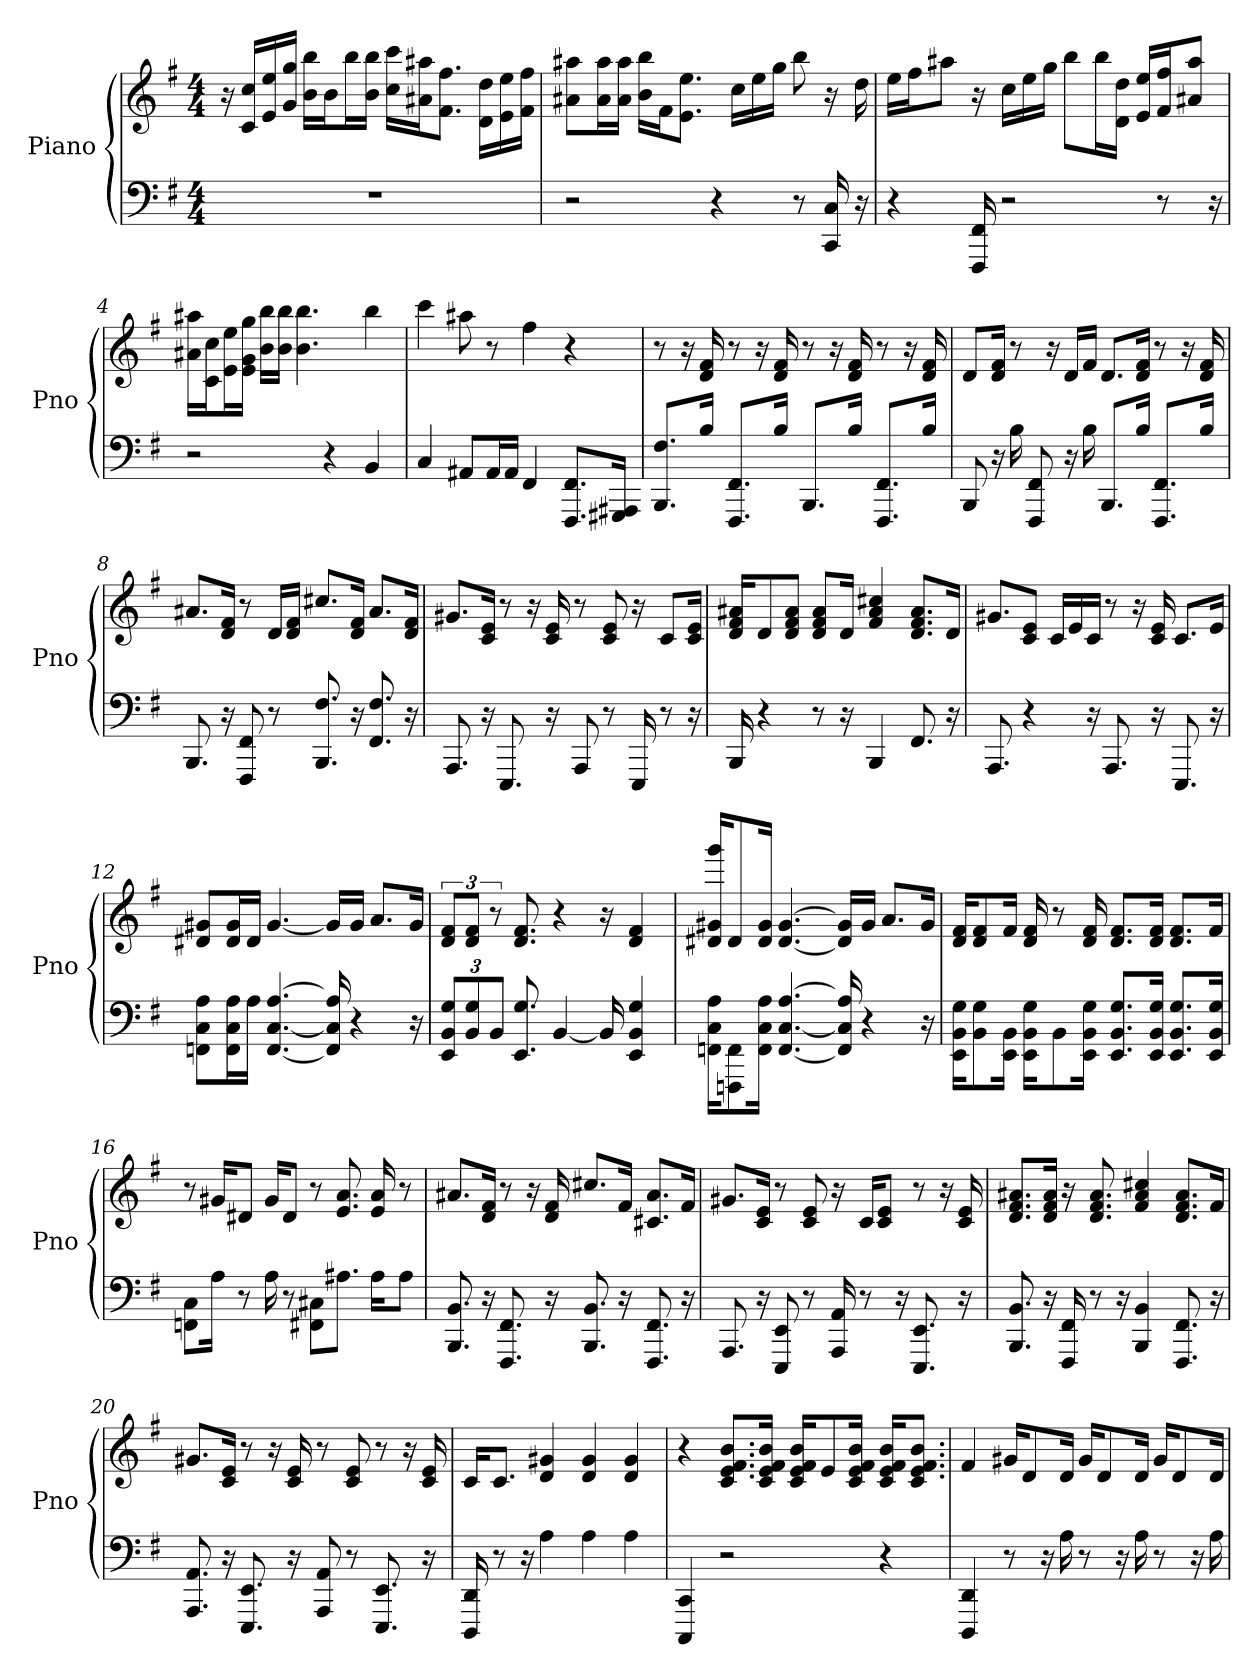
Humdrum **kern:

**kern	**kern
*part1	*part1
*staff2	*staff1
*I"Piano	*
*I'Pno	*
*clefF4	*clefG2
*k[f#]	*k[f#]
*G:	*G:
*M4/4	*M4/4
*MM100	*MM100
=1	=1
1r	16r
.	16cc/ 16c/LL
.	16ee/ 16e/
.	16gg/ 16g/JJ
.	16b\ 16bb\LL
.	16b\J
.	16bb\L
.	16b\ 16bb\JJ
.	16ccc\ 16cc\LL
.	16a#\ 16aa#\J
.	8.f#\ 8.ff#\J
.	16dd\ 16d\LL
.	16ee\ 16e\
.	16f#\ 16ff#\JJ
=2	=2
2r	8a#\ 8aa#\L
.	16a#\ 16aa#\L
.	16a#\ 16aa#\JJ
.	16bb\ 16b\LL
.	16f#\J
.	8.e\ 8.ee\J
4r	.
.	16cc\LL
.	16ee\
.	16gg\JJ
8r	8bb
16C 16CC	16r
16r	16dd
=3	=3
4r	16ee\LL
.	16ff#\J
.	8aa#\J
16FF# 16FFF#	16r
2r	16cc\LL
.	16ee\
.	16gg\JJ
.	8bb\L
.	16bb\L
.	16d\ 16dd\JJ
.	16e/ 16ee/LL
8r	16ff#/ 16f#/J
.	8aa#/ 8a#/J
16r	.
=4	=4
2r	16aa#\ 16a#\LL
.	16cc\ 16c\J
.	16ee\ 16e\L
.	16e\ 16g\ 16gg\JJ
.	16bb\ 16b\LL
.	16bb\ 16b\JJ
.	4.b 4.bb
4r	.
4BB	4bb
=5	=5
4C	4ccc
8AA#/L	8aa#
16AA#/L	8r
16AA#/JJ	.
4FF#	4ff#
8.FFF#/ 8.FF#/L	4r
16GGG#/ 16AAA#/Jk	.
=6	=6
8.BBB/ 8.F#/L	8r
.	16r
16B/Jk	16f# 16d
8.FFF#/ 8.FF#/L	8r
.	16r
16B/Jk	16f# 16d
8.BBB/L	8r
.	16r
16B/Jk	16f# 16d
8.FFF#/ 8.FF#/L	8r
.	16r
16B/Jk	16f# 16d
=7	=7
8BBB	8d/L
16r	16d/ 16f#/Jk
16B	8r
8FFF# 8FF#	.
.	16r
16r	16d/LL
16B	16f#/JJ
8.BBB/L	8.d/L
16B/Jk	16f#/ 16d/Jk
8.FFF#/ 8.FF#/L	8r
.	16r
16B/Jk	16f# 16d
=8	=8
8.BBB	8.a#/L
16r	16f#/ 16d/Jk
8FF# 8FFF#	8r
8r	16d/LL
.	16f#/ 16d/JJ
8.F# 8.BBB	8.cc#/L
16r	16d/ 16f#/Jk
8.FF# 8.F#	8.a#/L
16r	16f#/ 16d/Jk
=9	=9
8.AAA	8.g#/L
16r	16c/ 16e/Jk
8.EEE	8r
.	16r
16r	16c 16e
8AAA	8r
8r	8c 8e
16EEE	16r
8r	8c/L
16r	16c/ 16e/Jk
=10	=10
16BBB	16a#/ 16f#/ 16d/KL
4r	8d/
.	8a#/ 8f#/ 8d/J
8r	8a#/ 8d/ 8f#/L
16r	16d/Jk
4BBB	4f# 4a# 4cc#
8.FF#	8.a#/ 8.f#/ 8.d/L
16r	16d/Jk
=11	=11
8.AAA	8.g#/L
4r	8e/ 8c/J
.	16c/LL
.	16e/
16r	16c/JJ
8.AAA	8r
.	16r
16r	16c 16e
8.EEE	8.c/L
16r	16e/Jk
=12	=12
8C\ 8A\ 8FF\L	8d#/ 8g#/L
16C\ 16A\ 16FF\L	16d#/ 16g#/L
16A\JJ	16d#/JJ
[4.C [4.A [4.FF	[4.g#
16C] 16A] 16FF]	16g#/LL]
4r	16g#/JJ
.	8.a/L
16r	16g#/Jk
=13	=13
12EE/ 12G/ 12BB/L	12f#/ 12d/L
12BB/ 12G/	12f#/ 12d/J
12BB/J	12r
8.EE 8.G	8.f# 8.d
[4BB	4r
16BB]	16r
4EE 4BB 4G	4d 4f#
=14	=14
16A\ 16C\ 16FF\KL	16g#/ 16ggg/ 16d#/KL
8FF\ 8FFF\	8d#/
16FF\ 16C\ 16A\Jk	16g#/ 16d#/Jk
[4.C [4.A [4.FF	[4.d# [4.g#
16C] 16A] 16FF]	16d#]/ 16g#]/LL
4r	16g#/JJ
.	8.a/L
16r	16g#/Jk
=15	=15
16G\ 16BB\ 16EE\KL	16d/ 16f#/KL
8BB\ 8G\	8f#/ 8d/
16EE\ 16BB\Jk	16f#/Jk
16G\ 16BB\ 16EE\KL	16f# 16d
8BB\	8r
16BB\ 16EE\ 16G\Jk	16f# 16d
8.EE/ 8.G/ 8.BB/L	8.f#/ 8.d/L
16EE/ 16G/ 16BB/Jk	16f#/ 16d/Jk
8.EE/ 8.G/ 8.BB/L	8.d/ 8.f#/L
16EE/ 16BB/ 16G/Jk	16f#/Jk
=16	=16
8C\ 8FF\L	8r
16A\Jk	16g#/KL
8r	8d#/J
16A	16g#/KL
8r	8d#/J
8C#\ 8FF#\L	8r
8.A#\J	8.e 8.a
16A#\KL	16a 16e
8A#\J	8r
=17	=17
8.BBB 8.BB	8.a#/L
16r	16f#/ 16d/Jk
8.FF# 8.FFF#	8r
.	16r
16r	16d 16f#
8.BBB 8.BB	8.cc#/L
16r	16f#/Jk
8.FF# 8.FFF#	8.a#/ 8.c#/L
16r	16f#/Jk
=18	=18
8.AAA	8.g#/L
16r	16c/ 16e/Jk
8EEE 8EE	8r
8r	8e 8c
16AA 16AAA	16r
8r	16c/KL
.	8e/ 8c/J
16r	.
8.EEE 8.EE	8r
.	16r
16r	16c 16e
=19	=19
8.BBB 8.BB	8.f#/ 8.a#/ 8.d/L
16r	16f#/ 16d/ 16a#/Jk
16FF# 16FFF#	16r
8r	8.f# 8.d 8.a#
16r	.
4BB 4BBB	4cc# 4a# 4f#
8.FF# 8.FFF#	8.a#/ 8.f#/ 8.d/L
16r	16f#/Jk
=20	=20
8.AA 8.AAA	8.g#/L
16r	16e/ 16c/Jk
8.EE 8.EEE	8r
.	16r
16r	16e 16c
8AA 8AAA	8r
8r	8c 8e
8.EEE 8.EE	8r
.	16r
16r	16e 16c
=21	=21
16DDD 16DD	16c/KL
8r	8.c/J
16r	.
4A	4g# 4d
4A	4d 4g#
4A	4g# 4d
=22	=22
4CC 4CCC	4r
2r	8.c/ 8.e/ 8.b/ 8.f#/L
.	16c/ 16b/ 16f#/ 16e/Jk
.	16c/ 16b/ 16f#/ 16e/KL
.	8e/
.	16c/ 16b/ 16f#/ 16e/Jk
4r	16f#/ 16e/ 16b/ 16c/KL
.	8.f#/ 8.e/ 8.c/ 8.b/J
=23	=23
4DDD 4DD	4f#
8r	16g#/KL
.	8d/
16r	.
16A	16d/Jk
8r	16g#/KL
.	8d/
16r	.
16A	16d/Jk
8r	16g#/KL
.	8d/
16r	.
16A	16d/Jk
=	=
*-	*-
